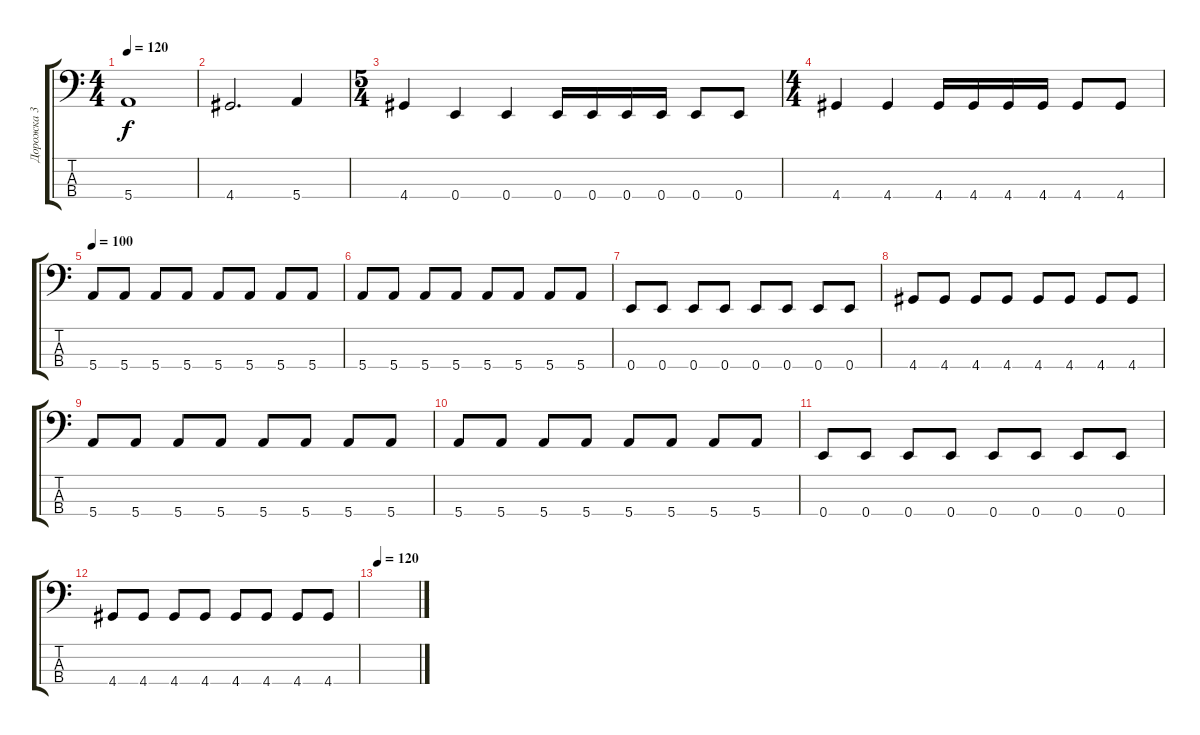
\track ("Дорожка 3" "Дорожка 3") {instrument electricbassfinger}
\staff {score tabs}
\tuning (G2 D2 A1 E1) {hide}
\ts (4 4)
\tempo 120
\clef f4
\ks c
5.4.1{dy f} |
4.4.2{d} 5.4.4 |
\ts (5 4)
4.4.4 0.4.4 0.4.4 0.4.16 0.4.16 0.4.16 0.4.16 0.4.8 0.4.8 |
\ts (4 4)
4.4.4 4.4.4 4.4.16 4.4.16 4.4.16 4.4.16 4.4.8 4.4.8 |
\tempo 100
5.4.8 5.4.8 5.4.8 5.4.8 5.4.8 5.4.8 5.4.8 5.4.8 |
5.4.8 5.4.8 5.4.8 5.4.8 5.4.8 5.4.8 5.4.8 5.4.8 |
0.4.8 0.4.8 0.4.8 0.4.8 0.4.8 0.4.8 0.4.8 0.4.8 |
4.4.8 4.4.8 4.4.8 4.4.8 4.4.8 4.4.8 4.4.8 4.4.8 |
5.4.8 5.4.8 5.4.8 5.4.8 5.4.8 5.4.8 5.4.8 5.4.8 |
5.4.8 5.4.8 5.4.8 5.4.8 5.4.8 5.4.8 5.4.8 5.4.8 |
0.4.8 0.4.8 0.4.8 0.4.8 0.4.8 0.4.8 0.4.8 0.4.8 |
4.4.8 4.4.8 4.4.8 4.4.8 4.4.8 4.4.8 4.4.8 4.4.8 |
\tempo 120
